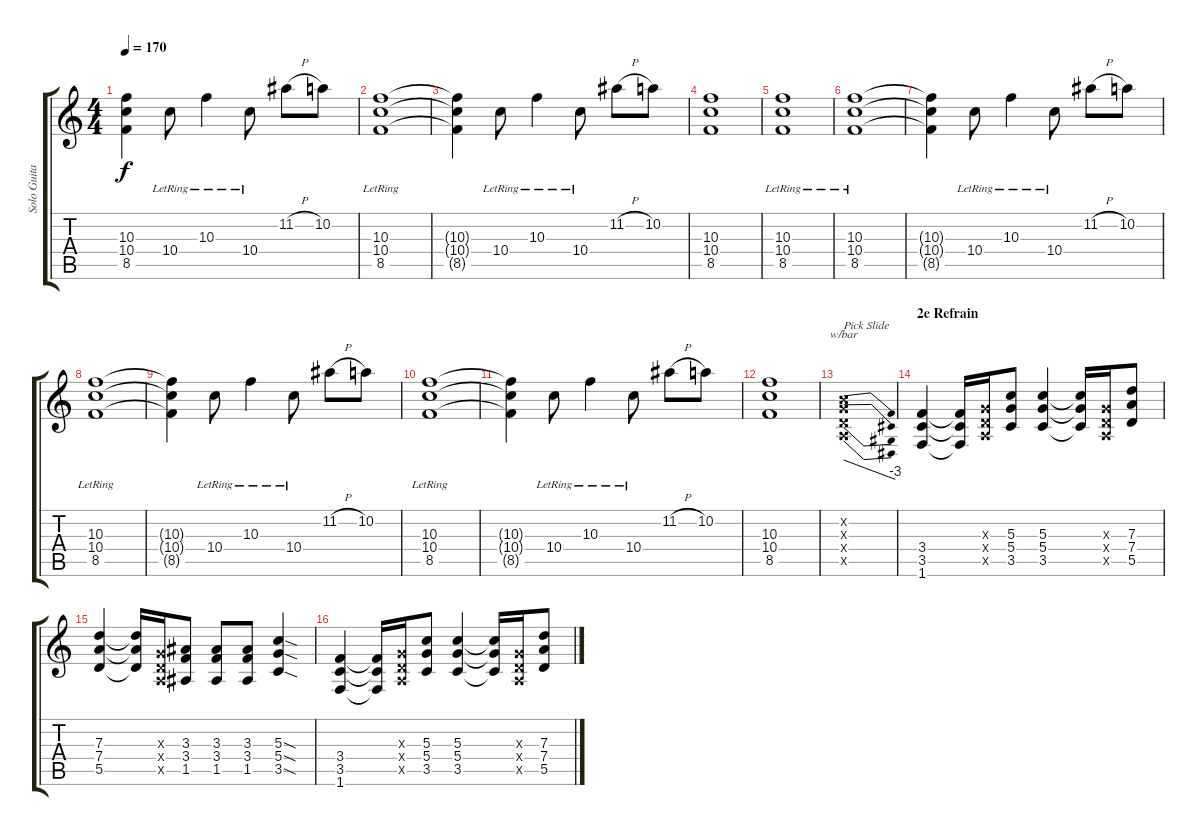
\track ("Solo Guitar" "Solo Guita") {instrument distortionguitar}
\staff {score tabs}
\tuning (E4 B3 G3 D3 A2 E2) {hide}
\ts (4 4)
\tempo 170
\clef g2
\ks c
(10.3{t} 10.4{t} 8.5{t}).4{dy f} 10.4{lr}.8 10.3{lr}.4 10.4{lr}.8 11.2{h}.8 10.2.8 |
(10.3{lr} 10.4{lr} 8.5).1 |
(10.3{t} 10.4{t} 8.5{t}).4 10.4{lr}.8 10.3{lr}.4 10.4{lr}.8 11.2{h}.8 10.2.8 |
(10.3 10.4 8.5).1 |
(10.3{lr} 10.4{lr} 8.5).1 |
(10.3{lr} 10.4{lr} 8.5).1 |
(10.3{t} 10.4{t} 8.5{t}).4 10.4{lr}.8 10.3{lr}.4 10.4{lr}.8 11.2{h}.8 10.2.8 |
(10.3{lr} 10.4{lr} 8.5).1 |
(10.3{t} 10.4{t} 8.5{t}).4 10.4{lr}.8 10.3{lr}.4 10.4{lr}.8 11.2{h}.8 10.2.8 |
(10.3{lr} 10.4{lr} 8.5).1 |
(10.3{t} 10.4{t} 8.5{t}).4 10.4{lr}.8 10.3{lr}.4 10.4{lr}.8 11.2{h}.8 10.2.8 |
(10.3 10.4 8.5).1 |
(0.2{x} 0.3{x} 0.4{x} 0.5{x}).1{tbe (dive default 0 0 60 -12) txt "Pick Slide"} |
\section ("" "2e Refrain")
(3.4 3.5 1.6).4 (3.4{t} 3.5{t} 1.6{t}).16 (0.3{x} 0.4{x} 0.5{x}).16 (5.3 5.4 3.5).8 (5.3 5.4 3.5).4 (5.3{t} 5.4{t} 3.5{t}).16 (0.3{x} 0.4{x} 0.5{x}).16 (7.3 7.4 5.5).8 |
(7.3 7.4 5.5).4 (7.3{t} 7.4{t} 5.5{t}).16 (0.3{x} 0.4{x} 0.5{x}).16 (3.3 3.4 1.5).8 (3.3 3.4 1.5).8 (3.3 3.4 1.5).8 (5.3{sod} 5.4{sod} 3.5{sod}).4 |
(3.4 3.5 1.6).4 (3.4{t} 3.5{t} 1.6{t}).16 (0.3{x} 0.4{x} 0.5{x}).16 (5.3 5.4 3.5).8 (5.3 5.4 3.5).4 (5.3{t} 5.4{t} 3.5{t}).16 (0.3{x} 0.4{x} 0.5{x}).16 (7.3 7.4 5.5).8
